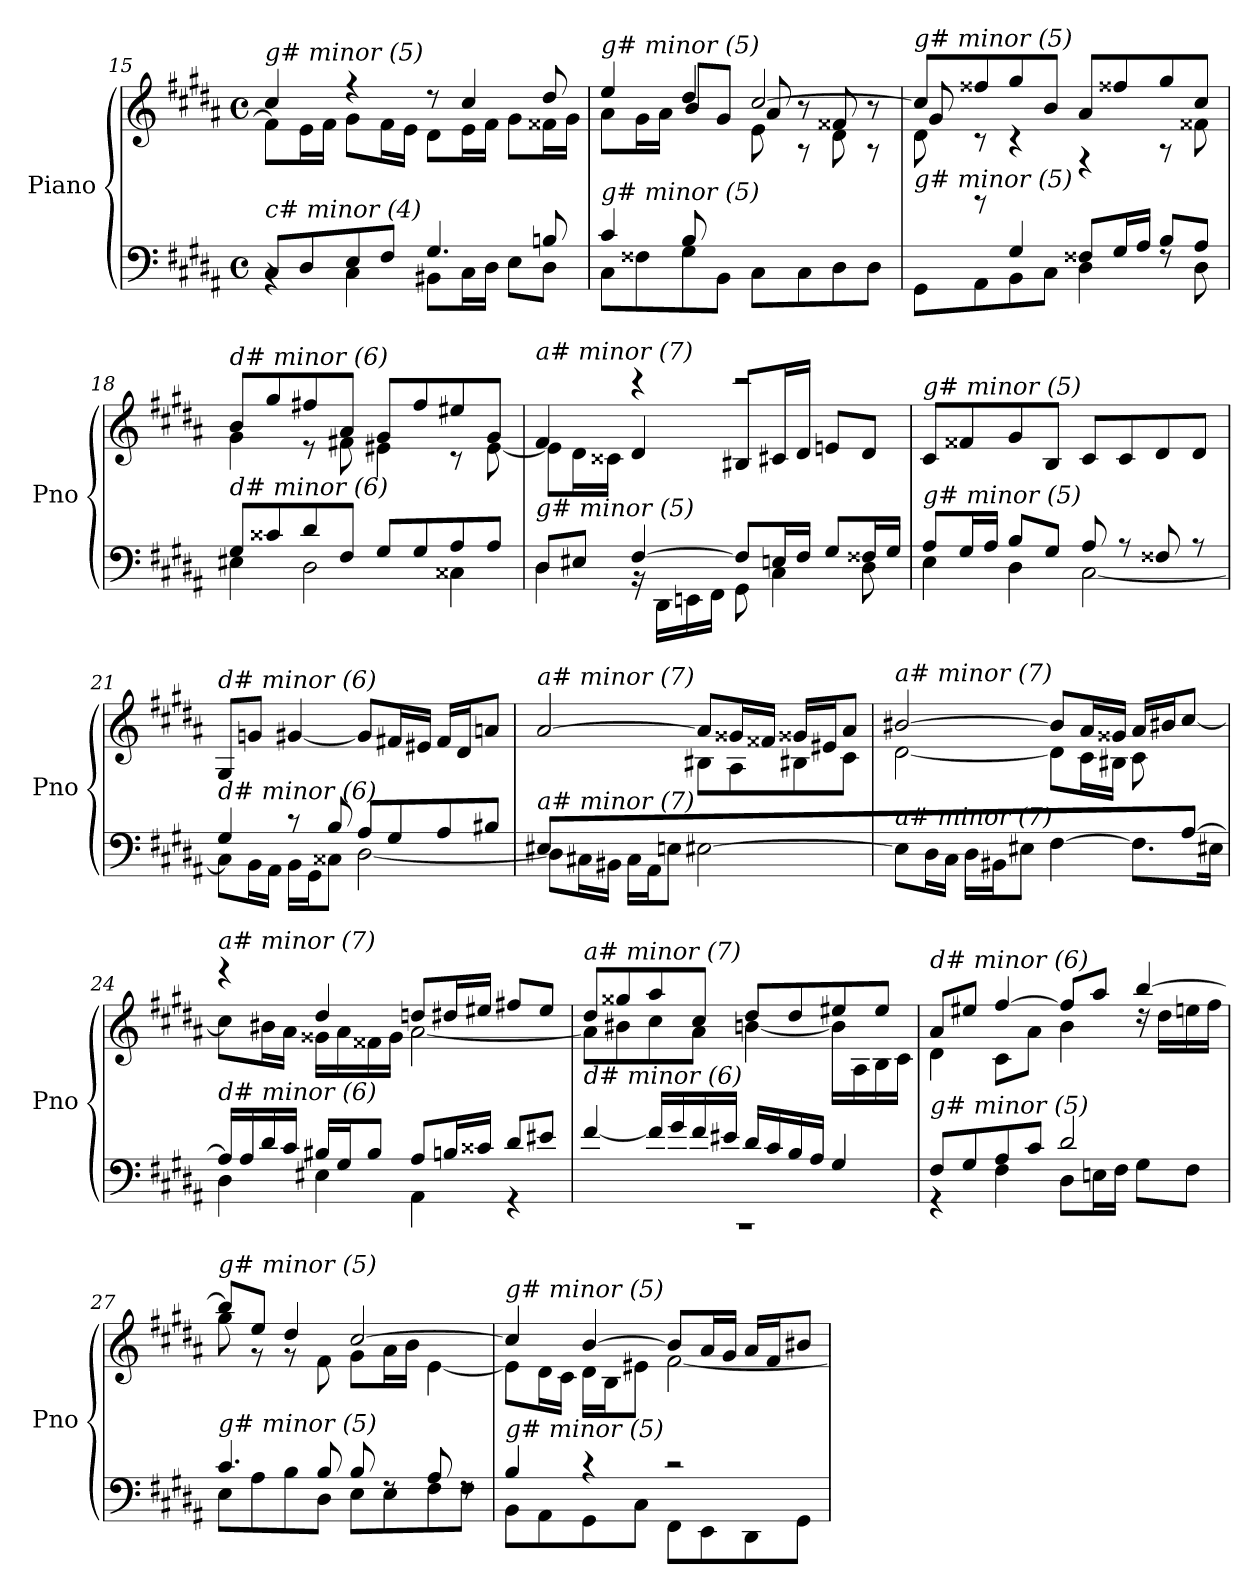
**kern	**kern
*part1	*part1
*staff2	*staff1
*I"Piano	*
*I'Pno	*
*clefF4	*clefG2
*k[f#c#g#d#a#]	*k[f#c#g#d#a#]
*M4/4	*M4/4
*met(c)	*met(c)
=15	=15
*^	*^
!	!	!LO:TX:i:t=g# minor (5)	!
!LO:TX:i:t=c# minor (4)	!	!	!
8C#/L	4rBB	4cc#/	8f#\L]
8D#/	.	.	16e\L
.	.	.	16f#\JJ
8E/	4C#\	4r	8g#\L
8F#/J	.	.	16f#\L
.	.	.	16e\JJ
4.G#/	8BB#X\L	8r	8d#\L
.	16C#\L	4cc#/	16e\L
.	16D#\JJ	.	16f#\JJ
.	8E\L	.	8g#\L
8Bn/	8D#\J	8dd#/	16f##X\L
.	.	.	16g#\JJ
!!LO:PB:g=z
=16	=16	=16	=16
*	*	*	*^
!	!	!LO:TX:i:t=g# minor (5)	!	!
!LO:TX:i:t=g# minor (5)	!	!	!	!
4c#/	8C#\L	4ee/	8a#\L	4.ryy
.	8F##X\	.	16g#\L	.
.	.	.	16a#\JJ	.
8B/L	8G#\	4dd#/	8b/L	.
2ryy	8BB\J	.	8g#/J	8d#\J
.	8C#\L	[2cc#/	8a#/	8e\
.	8C#\	.	8r	8rA
.	8D#\	.	8f##X/	8d#\
8ryy	8D#\J	.	8r	8rA
!!LO:LB:g=z	!!	!!
=17	=17	=17	=17	=17
!	!	!LO:TX:i:t=g# minor (5)	!	!
!LO:TX:i:t=g# minor (5)	!	!	!	!
8ryy	8GG#\L	8cc#/L]	8g#/	8d#\
8rb	8AA#\	8ff##X/	8rc	2..ryy
4G#/	8BB\	8gg#/	4rc	.
.	8C#\J	8b/J	.	.
8F##X/L	4D#\	8a#/L	4rF	.
16G#/L	.	8ff##X/	.	.
16A#/JJ	.	.	.	.
8B/L	8rF	8gg#/	8rA	.
8A#/J	8D#\	8cc#/J	8f##X\	.
*	*	*	*v	*v
=18	=18	=18	=18
!	!	!LO:TX:i:t=d# minor (6)	!
!LO:TX:i:t=d# minor (6)	!	!	!
8G#/L	4E#X\	8b/L	4g#\
8c##X/	.	8gg#/	.
8d#/	2D#\	8ff#X/	8r
8F#/J	.	8a#/J	8f#X\
8G#/L	.	8g#/L	4e#X\
8G#/	.	8ff#/	.
8A#/	4C##X\	8ee#X/	8r
8A#/J	.	8g#/J	[8e#\
=19	=19	=19	=19
!	!	!LO:TX:i:t=a# minor (7)	!
!LO:TX:i:t=g# minor (5)	!	!	!
8D#/L	4D#\	4f#/	8e#\L]
8E#X/J	.	.	16d#\L
.	.	.	16c##Xi\JJ
[4F#/	16rBB	4d#/	4rccc
.	16DD#\LL	.	.
.	16EEn\	.	.
.	16FF#\JJ	.	.
8F#/L]	8GG#\	8B#X/L	2rccc
16En/L	4C#\	16c#X/L	.
16F#/JJ	.	16d#/JJ	.
8G#/L	.	8en/L	.
16F##X/L	8D#\	8d#/J	.
16G#/JJ	.	.	.
*	*	*v	*v
!!LO:LB:g=z
=20	=20	=20
!	!	!LO:TX:i:t=g# minor (5)
!LO:TX:i:t=g# minor (5)	!	!
8A#/L	4E\	8c#/L
16G#/L	.	8f##X/
16A#/JJ	.	.
8B/L	4D#\	8g#/
8G#/J	.	8B/J
8A#/	[2C#\	8c#/L
8r	.	8c#/
8F##X/	.	8d#/
8r	.	8d#/J
=21	=21	=21
!	!	!LO:TX:i:t=d# minor (6)
!LO:TX:i:t=d# minor (6)	!	!
4G#/	8C#\L]	8G#/L
.	16BB\L	8gnj/J
.	16AA#\JJ	.
8r	16BB\LL	[4g#/
.	16GG#\J	.
8B/	8C##X\J	.
8A#/L	[2D#\	8g#/L]
8G#/	.	16f#X/L
.	.	16e#X/JJ
8A#/	.	16f#/LL
.	.	16d#/J
8B#X/J	.	8anj/J
=22	=22	=22
*	*	*^
!	!	!LO:TX:i:t=a# minor (7)	!
!LO:TX:i:t=a# minor (7)	!	!	!
8E#X/L	8D#\L]	[2a#/	8ryy
2..ryy	16C#X\L	.	8d#\
.	16BB#X\JJ	.	.
.	16C#\LL	.	8e#X\
.	16AA#\J	.	.
.	8Enj\J	.	8f##X\J
.	[2E#\	8a#/L]	8B#X\L
.	.	16g##X/L	8A#\
.	.	16f##X/JJ	.
.	.	16g##X/LL	8B#X\
.	.	16e#X/J	.
.	.	8a#/J	8c#\J
!!LO:LB:g=z	!!
=23	=23	=23	=23
!	!	!LO:TX:i:t=a# minor (7)	!
!LO:TX:i:t=a# minor (7)	!	!	!
2..ryy	8E#\L]	[2b#X/	[2d#\
.	16D#\L	.	.
.	16C#\JJ	.	.
.	16D#\LL	.	.
.	16BB#X\J	.	.
.	8E#X\J	.	.
.	[4F#\	8b#/L]	8d#\L]
.	.	16a#/L	16c#\L
.	.	16g##X/JJ	16B#X\JJ
.	8.F#\L]	16a#/LL	8c#\L
.	.	16b#X/J	.
[8A#/J	.	[8cc#/J	8ryy
.	16E#X\Jk	.	.
=24	=24	=24	=24
!	!	!LO:TX:i:t=a# minor (7)	!
!LO:TX:i:t=d# minor (6)	!	!	!
16A#/LL]	4D#\	8cc#\L]	4reee
16A#/	.	.	.
16d#/	.	16b#X\L	.
16c#/JJ	.	16a#\JJ	.
16B#X/LL	4E#X\	4dd#/	16g##X\LL
16G#/J	.	.	16a#\
8B#/J	.	.	16f##X\
.	.	.	16g##\JJ
8A#/L	4AA#\	8ddnj/L	[2a#\
16Bn/L	.	16dd#/L	.
16c##X/JJ	.	16ee#X/JJ	.
8d#/L	4r	8ff#X/L	.
8e#X/J	.	8ee#/J	.
!!LO:LB:g=z	!!
=25	=25	=25	=25
!	!	!LO:TX:i:t=a# minor (7)	!
!LO:TX:i:t=d# minor (6)	!	!	!
1rCC	[4f#/	8dd#/L	8a#\L]
.	.	8gg##X/	8b#X\
.	16f#/LL]	8aa#/	8cc#\
.	16g#/	.	.
.	16f#/	8cc#/J	8a#\J
.	16e#X/JJ	.	.
.	16d#/LL	8dd#/L	[4bn\
.	16c#/	.	.
.	16B/	8dd#/	.
.	16A#/JJ	.	.
.	4G#/	8ee#X/	16b\LL]
.	.	.	16A#\
.	.	8ee#/J	16B\
.	.	.	16c#\JJ
!!LO:PB:g=z	!!
=26	=26	=26	=26
!	!	!LO:TX:i:t=d# minor (6)	!
!LO:TX:i:t=g# minor (5)	!	!	!
8F#/L	4r	8a#/L	4d#\
8G#/	.	8ee#X/J	.
8A#/	4F#\	[4ff#/	8c#\L
8c#/J	.	.	8a#\J
2d#/	8D#\L	8ff#/L]	4b\
.	16En\L	8aa#/J	.
.	16F#\JJ	.	.
.	8G#\L	[4bb/	16rdd
.	.	.	16dd#\LL
.	8F#\J	.	16een\
.	.	.	16ff#\JJ
=27	=27	=27	=27
!	!	!LO:TX:i:t=g# minor (5)	!
!LO:TX:i:t=g# minor (5)	!	!	!
4.c#/	8E\L	8bb/L]	8gg#\
.	8A#\	8ee/J	8r
.	8B\	4dd#/	8r
8B/	8D#\J	.	8f#\
8B/	8E\L	[2cc#/	8g#\L
8rF	8E\	.	16a#\L
.	.	.	16b\JJ
8A#/	8F#\	.	[4e\
8rF	8F#\J	.	.
=28	=28	=28	=28
!	!	!LO:TX:i:t=g# minor (5)	!
!LO:TX:i:t=g# minor (5)	!	!	!
4B/	8BB\L	4cc#/]	8e\L]
.	8AA#\	.	16d#\L
.	.	.	16c#\JJ
4r	8GG#\	[4b/	16d#\LL
.	.	.	16B\J
.	8C#\J	.	8e#X\J
2r	8FF#\L	8b/L]	[2f#\
.	8EE\	16a#/L	.
.	.	16g#/JJ	.
.	8DD#\	16a#/LL	.
.	.	16f#/J	.
.	8GG#\J	8b#X/J	.
*v	*v	*	*
*	*v	*v
=	=
*-	*-
